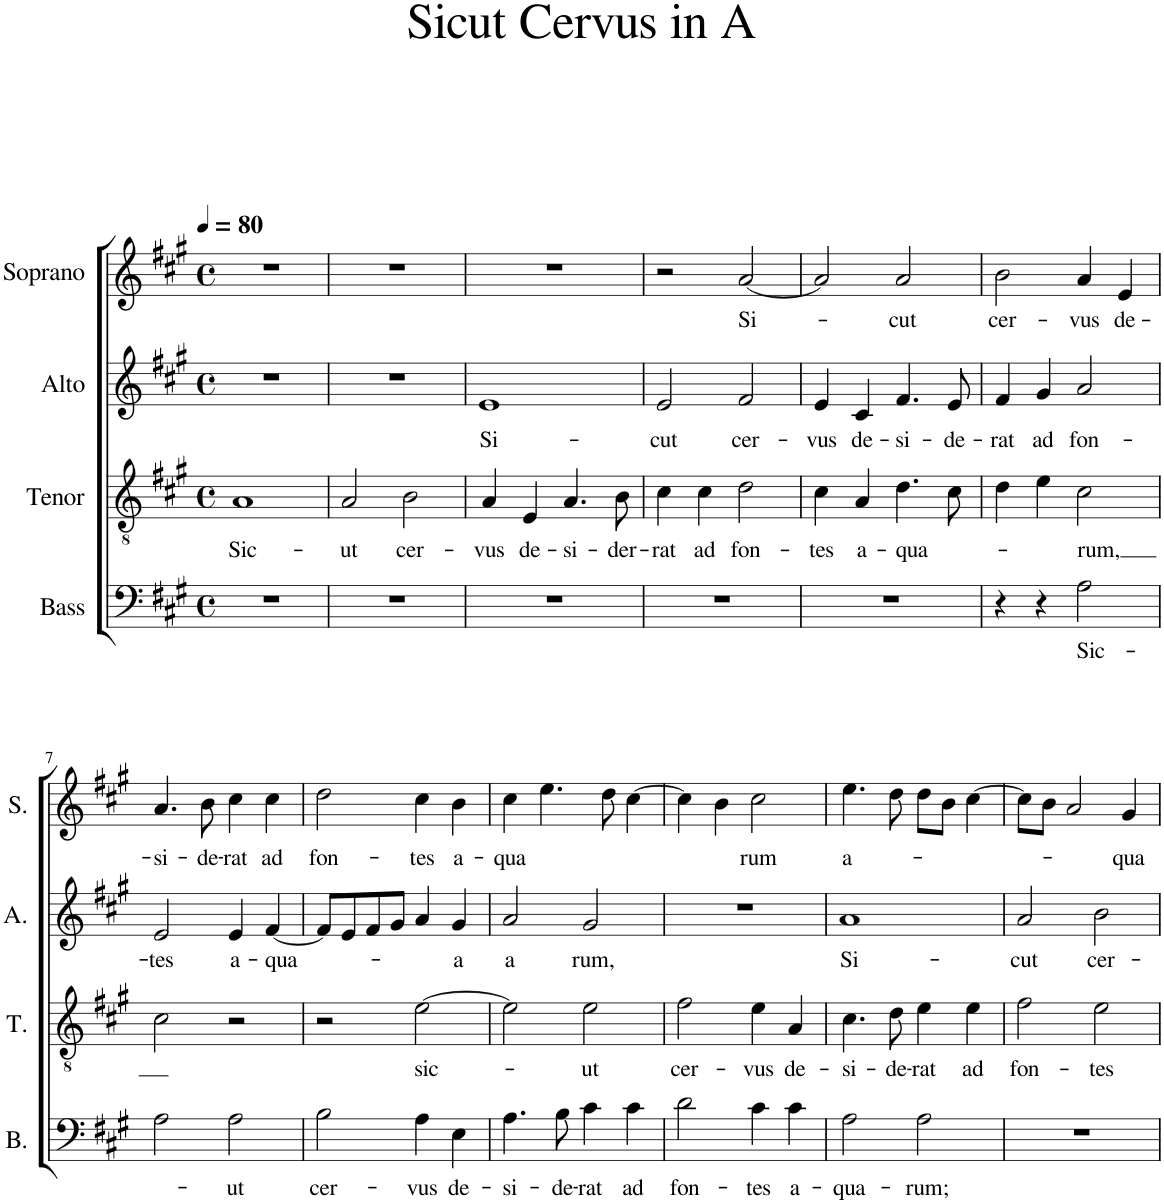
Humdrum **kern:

**kern	**text	**kern	**text	**kern	**text	**kern	**text
*part4	*part4	*part3	*part3	*part2	*part2	*part1	*part1
*staff4	*staff4	*staff3	*staff3	*staff2	*staff2	*staff1	*staff1
*I"Bass	*	*I"Tenor	*	*I"Alto	*	*I"Soprano	*
*I'B.	*	*I'T.	*	*I'A.	*	*I'S.	*
*clefF4	*	*clefGv2	*	*clefG2	*	*clefG2	*
*k[f#c#g#]	*	*k[f#c#g#]	*	*k[f#c#g#]	*	*k[f#c#g#]	*
*M4/4	*	*M4/4	*	*M4/4	*	*M4/4	*
*met(c)	*	*met(c)	*	*met(c)	*	*met(c)	*
*MM80	*	*MM80	*	*MM80	*	*MM80	*
=1	=1	=1	=1	=1	=1	=1	=1
!	!	!	!LO:LY:b	!	!	!	!
1r	.	1A	Sic-	1r	.	1r	.
=2	=2	=2	=2	=2	=2	=2	=2
!	!	!	!LO:LY:b	!	!	!	!
1r	.	2A/	-ut	1r	.	1r	.
!	!	!	!LO:LY:b	!	!	!	!
.	.	2B\	cer-	.	.	.	.
=3	=3	=3	=3	=3	=3	=3	=3
!	!	!	!LO:LY:b	!	!LO:LY:b	!	!
1r	.	4A/	-vus	1e	Si-	1r	.
!	!	!	!LO:LY:b	!	!	!	!
.	.	4E/	de-	.	.	.	.
!	!	!	!LO:LY:b	!	!	!	!
.	.	4.A/	-si-	.	.	.	.
!	!	!	!LO:LY:b	!	!	!	!
.	.	8B\	-der-	.	.	.	.
=4	=4	=4	=4	=4	=4	=4	=4
!	!	!	!LO:LY:b	!	!LO:LY:b	!	!
1r	.	4c#\	-rat	2e/	-cut	2r	.
!	!	!	!LO:LY:b	!	!	!	!
.	.	4c#\	ad	.	.	.	.
!	!	!	!LO:LY:b	!	!LO:LY:b	!	!LO:LY:b
.	.	2d\	fon-	2f#/	cer-	[2a/	Si-
=5	=5	=5	=5	=5	=5	=5	=5
!	!	!	!LO:LY:b	!	!LO:LY:b	!	!
1r	.	4c#\	-tes	4e/	-vus	2a/]	.
!	!	!	!LO:LY:b	!	!LO:LY:b	!	!
.	.	4A/	a-	4c#/	de-	.	.
!	!	!	!LO:LY:b	!	!LO:LY:b	!	!LO:LY:b
.	.	4.d\	-qua-	4.f#/	-si-	2a/	-cut
!	!	!	!	!	!LO:LY:b	!	!
.	.	8c#\	.	8e/	-de-	.	.
=6	=6	=6	=6	=6	=6	=6	=6
!	!	!	!	!	!LO:LY:b	!	!LO:LY:b
4r	.	4d\	.	4f#/	-rat	2b\	cer-
!	!	!	!	!	!LO:LY:b	!	!
4r	.	4e\	.	4g#/	ad	.	.
!	!LO:LY:b	!	!LO:LY:b	!	!LO:LY:b	!	!LO:LY:b
2A\	Sic-	2c#\	-rum,	2a/	fon-	4a/	-vus
!	!	!	!	!	!	!	!LO:LY:b
.	.	.	.	.	.	4e/	de-
!!LO:LB:g=z
=7	=7	=7	=7	=7	=7	=7	=7
!	!	!	!	!	!LO:LY:b	!	!LO:LY:b
2A\	.	2c#\	.	2e/	-tes	4.a/	-si-
!	!	!	!	!	!	!	!LO:LY:b
.	.	.	.	.	.	8b\	-de-
!	!LO:LY:b	!	!	!	!LO:LY:b	!	!LO:LY:b
2A\	-ut	2r	.	4e/	a-	4cc#\	-rat
!	!	!	!	!	!LO:LY:b	!	!LO:LY:b
.	.	.	.	[4f#/	-qua-	4cc#\	ad
=8	=8	=8	=8	=8	=8	=8	=8
!	!LO:LY:b	!	!	!	!	!	!LO:LY:b
2B\	cer-	2r	.	8f#/L]	.	2dd\	fon-
.	.	.	.	8e/	.	.	.
.	.	.	.	8f#/	.	.	.
.	.	.	.	8g#/J	.	.	.
!	!LO:LY:b	!	!LO:LY:b	!	!	!	!LO:LY:b
4A\	-vus	[2e\	sic-	4a/	.	4cc#\	-tes
!	!LO:LY:b	!	!	!	!LO:LY:b	!	!LO:LY:b
4E\	de-	.	.	4g#/	a	4b\	a-
=9	=9	=9	=9	=9	=9	=9	=9
!	!LO:LY:b	!	!	!	!LO:LY:b	!	!LO:LY:b
4.A\	-si-	2e\]	.	2a/	a	4cc#\	-qua
.	.	.	.	.	.	4.ee\	.
!	!LO:LY:b	!	!	!	!	!	!
8B\	-de-	.	.	.	.	.	.
!	!LO:LY:b	!	!LO:LY:b	!	!LO:LY:b	!	!
4c#\	-rat	2e\	-ut	2g#/	-rum,	.	.
.	.	.	.	.	.	8dd\	.
!	!LO:LY:b	!	!	!	!	!	!
4c#\	ad	.	.	.	.	[4cc#\	.
=10	=10	=10	=10	=10	=10	=10	=10
!	!LO:LY:b	!	!LO:LY:b	!	!	!	!
2d\	fon-	2f#\	cer-	1r	.	4cc#\]	.
.	.	.	.	.	.	4b\	.
!	!LO:LY:b	!	!LO:LY:b	!	!	!	!LO:LY:b
4c#\	-tes	4e\	-vus	.	.	2cc#\	rum
!	!LO:LY:b	!	!LO:LY:b	!	!	!	!
4c#\	a-	4A/	de-	.	.	.	.
=11	=11	=11	=11	=11	=11	=11	=11
!	!LO:LY:b	!	!LO:LY:b	!	!LO:LY:b	!	!LO:LY:b
2A\	-qua-	4.c#\	-si-	1a	Si-	4.ee\	a-
!	!	!	!LO:LY:b	!	!	!	!
.	.	8d\	-de-	.	.	8dd\	.
!	!LO:LY:b	!	!LO:LY:b	!	!	!	!
2A\	-rum;	4e\	-rat	.	.	8dd\L	.
.	.	.	.	.	.	8b\J	.
!	!	!	!LO:LY:b	!	!	!	!
.	.	4e\	ad	.	.	[4cc#\	.
=12	=12	=12	=12	=12	=12	=12	=12
!	!	!	!LO:LY:b	!	!LO:LY:b	!	!
1r	.	2f#\	fon-	2a/	-cut	8cc#\L]	.
.	.	.	.	.	.	8b\J	.
.	.	.	.	.	.	2a/	.
!	!	!	!LO:LY:b	!	!LO:LY:b	!	!
.	.	2e\	-tes	2b\	cer-	.	.
!	!	!	!	!	!	!	!LO:LY:b
.	.	.	.	.	.	4g#/	qua
=	=	=	=	=	=	=	=
*-	*-	*-	*-	*-	*-	*-	*-
